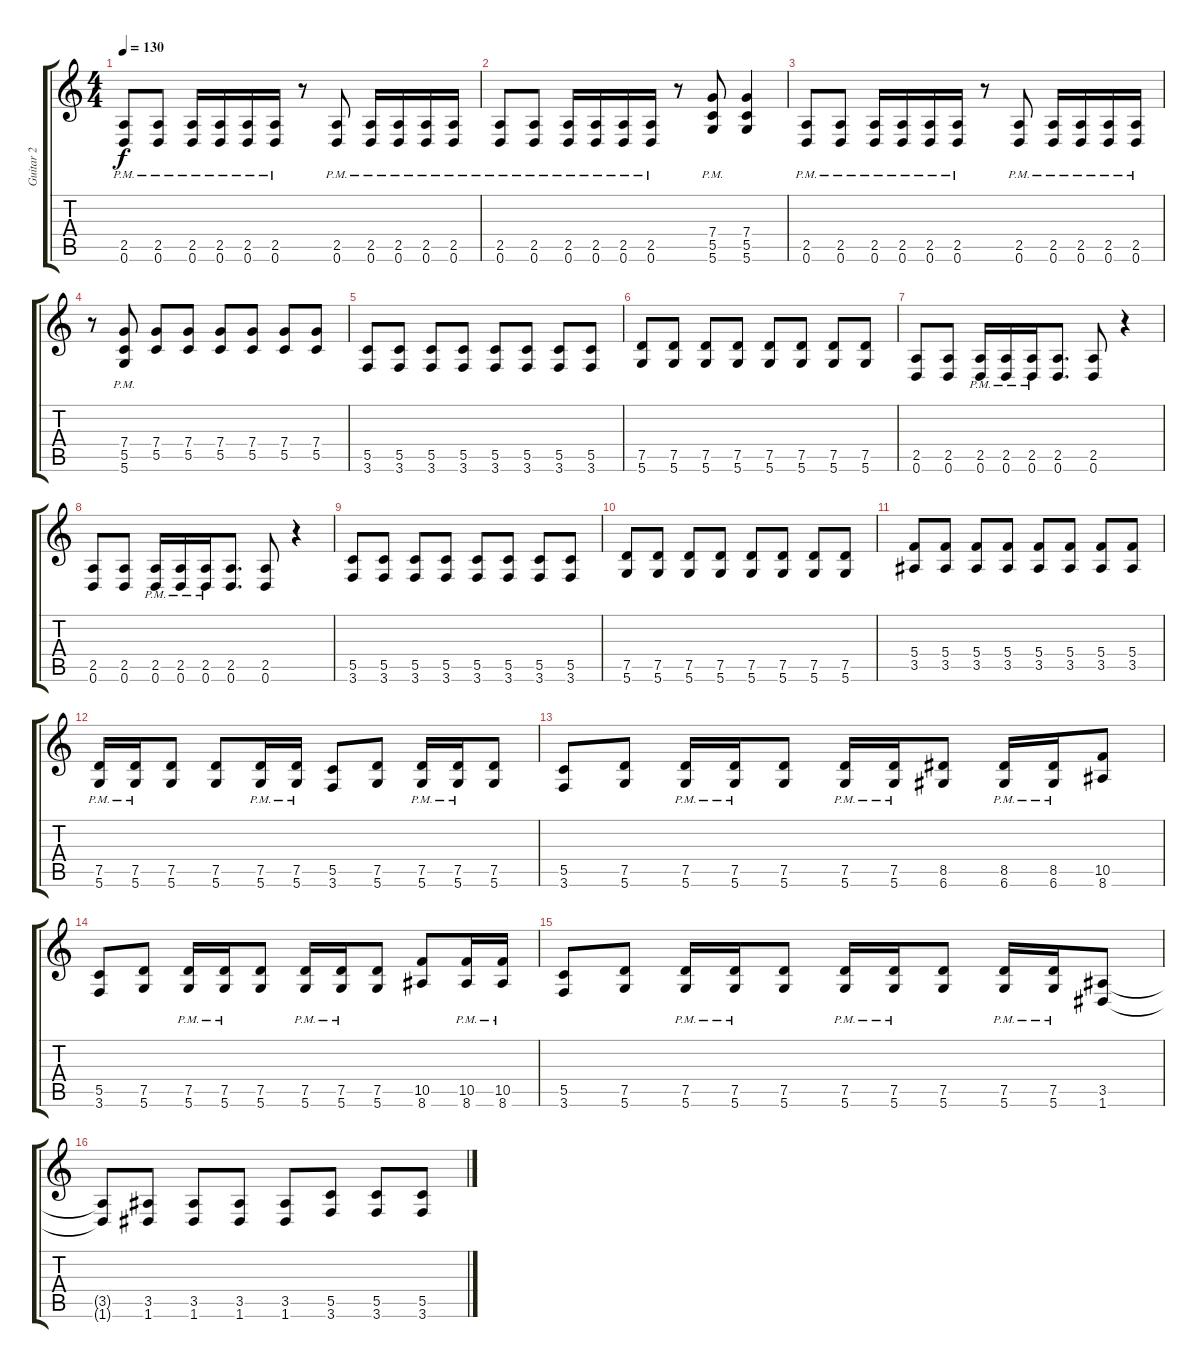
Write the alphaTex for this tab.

\track ("Guitar 2" "Guitar 2") {instrument overdrivenguitar}
\staff {score tabs}
\tuning (D4 A3 F3 C3 G2 D2) {hide}
\ts (4 4)
\tempo 130
\clef g2
\ks c
(2.5{pm} 0.6{pm}).8{dy f} (2.5{pm} 0.6{pm}).8 (2.5{pm} 0.6{pm}).16 (2.5{pm} 0.6{pm}).16 (2.5{pm} 0.6{pm}).16 (2.5{pm} 0.6{pm}).16 r.8 (2.5{pm} 0.6{pm}).8 (2.5{pm} 0.6{pm}).16 (2.5{pm} 0.6{pm}).16 (2.5{pm} 0.6{pm}).16 (2.5{pm} 0.6{pm}).16 |
(2.5{pm} 0.6{pm}).8 (2.5{pm} 0.6{pm}).8 (2.5{pm} 0.6{pm}).16 (2.5{pm} 0.6{pm}).16 (2.5{pm} 0.6{pm}).16 (2.5{pm} 0.6{pm}).16 r.8 (7.4{pm} 5.5{pm} 5.6{pm}).8 (7.4 5.5 5.6).4 |
(2.5{pm} 0.6{pm}).8 (2.5{pm} 0.6{pm}).8 (2.5{pm} 0.6{pm}).16 (2.5{pm} 0.6{pm}).16 (2.5{pm} 0.6{pm}).16 (2.5{pm} 0.6{pm}).16 r.8 (2.5{pm} 0.6{pm}).8 (2.5{pm} 0.6{pm}).16 (2.5{pm} 0.6{pm}).16 (2.5{pm} 0.6{pm}).16 (2.5{pm} 0.6{pm}).16 |
r.8 (7.4{pm} 5.5{pm} 5.6{pm}).8 (7.4 5.5).8 (7.4 5.5).8 (7.4 5.5).8 (7.4 5.5).8 (7.4 5.5).8 (7.4 5.5).8 |
(5.5 3.6).8 (5.5 3.6).8 (5.5 3.6).8 (5.5 3.6).8 (5.5 3.6).8 (5.5 3.6).8 (5.5 3.6).8 (5.5 3.6).8 |
(7.5 5.6).8 (7.5 5.6).8 (7.5 5.6).8 (7.5 5.6).8 (7.5 5.6).8 (7.5 5.6).8 (7.5 5.6).8 (7.5 5.6).8 |
(2.5 0.6).8 (2.5 0.6).8 (2.5{pm} 0.6{pm}).16 (2.5{pm} 0.6{pm}).16 (2.5{pm} 0.6{pm}).16 (2.5 0.6).8{d} (2.5 0.6).8 r.4 |
(2.5 0.6).8 (2.5 0.6).8 (2.5{pm} 0.6{pm}).16 (2.5{pm} 0.6{pm}).16 (2.5{pm} 0.6{pm}).16 (2.5 0.6).8{d} (2.5 0.6).8 r.4 |
(5.5 3.6).8 (5.5 3.6).8 (5.5 3.6).8 (5.5 3.6).8 (5.5 3.6).8 (5.5 3.6).8 (5.5 3.6).8 (5.5 3.6).8 |
(7.5 5.6).8 (7.5 5.6).8 (7.5 5.6).8 (7.5 5.6).8 (7.5 5.6).8 (7.5 5.6).8 (7.5 5.6).8 (7.5 5.6).8 |
(5.4 3.5).8 (5.4 3.5).8 (5.4 3.5).8 (5.4 3.5).8 (5.4 3.5).8 (5.4 3.5).8 (5.4 3.5).8 (5.4 3.5).8 |
(7.5{pm} 5.6{pm}).16 (7.5{pm} 5.6{pm}).16 (7.5 5.6).8 (7.5 5.6).8 (7.5{pm} 5.6{pm}).16 (7.5{pm} 5.6{pm}).16 (5.5 3.6).8 (7.5 5.6).8 (7.5{pm} 5.6{pm}).16 (7.5{pm} 5.6{pm}).16 (7.5 5.6).8 |
(5.5 3.6).8 (7.5 5.6).8 (7.5{pm} 5.6{pm}).16 (7.5{pm} 5.6{pm}).16 (7.5 5.6).8 (7.5{pm} 5.6{pm}).16 (7.5{pm} 5.6{pm}).16 (8.5 6.6).8 (8.5{pm} 6.6{pm}).16 (8.5{pm} 6.6{pm}).16 (10.5 8.6).8 |
(5.5 3.6).8 (7.5 5.6).8 (7.5{pm} 5.6{pm}).16 (7.5{pm} 5.6{pm}).16 (7.5 5.6).8 (7.5{pm} 5.6{pm}).16 (7.5{pm} 5.6{pm}).16 (7.5 5.6).8 (10.5 8.6).8 (10.5{pm} 8.6{pm}).16 (10.5{pm} 8.6{pm}).16 |
(5.5 3.6).8 (7.5 5.6).8 (7.5{pm} 5.6{pm}).16 (7.5{pm} 5.6{pm}).16 (7.5 5.6).8 (7.5{pm} 5.6{pm}).16 (7.5{pm} 5.6{pm}).16 (7.5 5.6).8 (7.5{pm} 5.6{pm}).16 (7.5{pm} 5.6{pm}).16 (3.5 1.6).8 |
(3.5{t} 1.6{t}).8 (3.5 1.6).8 (3.5 1.6).8 (3.5 1.6).8 (3.5 1.6).8 (5.5 3.6).8 (5.5 3.6).8 (5.5 3.6).8
